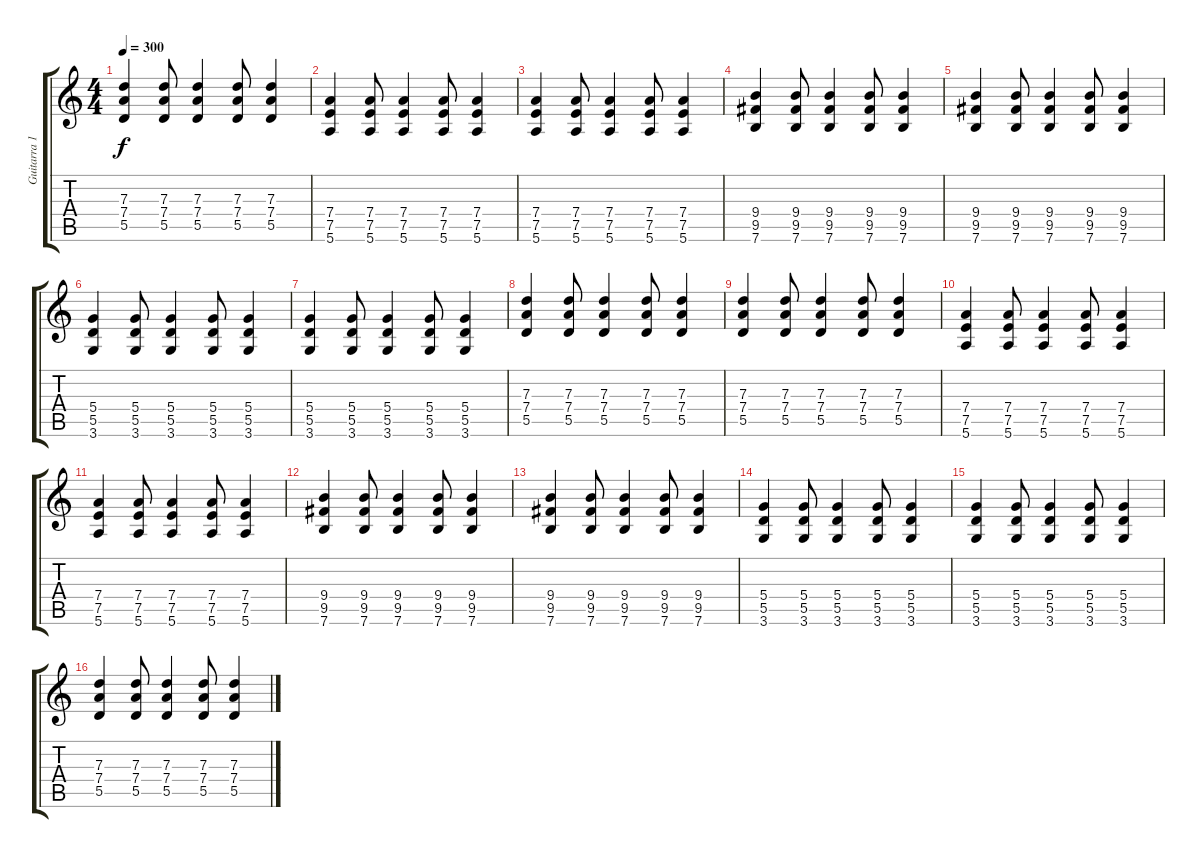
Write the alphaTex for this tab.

\track ("Guitarra 1 - Mathias" "Guitarra 1") {instrument distortionguitar}
\staff {score tabs}
\tuning (E4 B3 G3 D3 A2 E2) {hide}
\ts (4 4)
\tempo 300
\clef g2
\ks c
(7.3 7.4 5.5).4{dy f} (7.3 7.4 5.5).8 (7.3 7.4 5.5).4 (7.3 7.4 5.5).8 (7.3 7.4 5.5).4 |
(7.4 7.5 5.6).4 (7.4 7.5 5.6).8 (7.4 7.5 5.6).4 (7.4 7.5 5.6).8 (7.4 7.5 5.6).4 |
(7.4 7.5 5.6).4 (7.4 7.5 5.6).8 (7.4 7.5 5.6).4 (7.4 7.5 5.6).8 (7.4 7.5 5.6).4 |
(9.4 9.5 7.6).4 (9.4 9.5 7.6).8 (9.4 9.5 7.6).4 (9.4 9.5 7.6).8 (9.4 9.5 7.6).4 |
(9.4 9.5 7.6).4 (9.4 9.5 7.6).8 (9.4 9.5 7.6).4 (9.4 9.5 7.6).8 (9.4 9.5 7.6).4 |
(5.4 5.5 3.6).4 (5.4 5.5 3.6).8 (5.4 5.5 3.6).4 (5.4 5.5 3.6).8 (5.4 5.5 3.6).4 |
(5.4 5.5 3.6).4 (5.4 5.5 3.6).8 (5.4 5.5 3.6).4 (5.4 5.5 3.6).8 (5.4 5.5 3.6).4 |
(7.3 7.4 5.5).4 (7.3 7.4 5.5).8 (7.3 7.4 5.5).4 (7.3 7.4 5.5).8 (7.3 7.4 5.5).4 |
(7.3 7.4 5.5).4 (7.3 7.4 5.5).8 (7.3 7.4 5.5).4 (7.3 7.4 5.5).8 (7.3 7.4 5.5).4 |
(7.4 7.5 5.6).4 (7.4 7.5 5.6).8 (7.4 7.5 5.6).4 (7.4 7.5 5.6).8 (7.4 7.5 5.6).4 |
(7.4 7.5 5.6).4 (7.4 7.5 5.6).8 (7.4 7.5 5.6).4 (7.4 7.5 5.6).8 (7.4 7.5 5.6).4 |
(9.4 9.5 7.6).4 (9.4 9.5 7.6).8 (9.4 9.5 7.6).4 (9.4 9.5 7.6).8 (9.4 9.5 7.6).4 |
(9.4 9.5 7.6).4 (9.4 9.5 7.6).8 (9.4 9.5 7.6).4 (9.4 9.5 7.6).8 (9.4 9.5 7.6).4 |
(5.4 5.5 3.6).4 (5.4 5.5 3.6).8 (5.4 5.5 3.6).4 (5.4 5.5 3.6).8 (5.4 5.5 3.6).4 |
(5.4 5.5 3.6).4 (5.4 5.5 3.6).8 (5.4 5.5 3.6).4 (5.4 5.5 3.6).8 (5.4 5.5 3.6).4 |
(7.3 7.4 5.5).4 (7.3 7.4 5.5).8 (7.3 7.4 5.5).4 (7.3 7.4 5.5).8 (7.3 7.4 5.5).4
